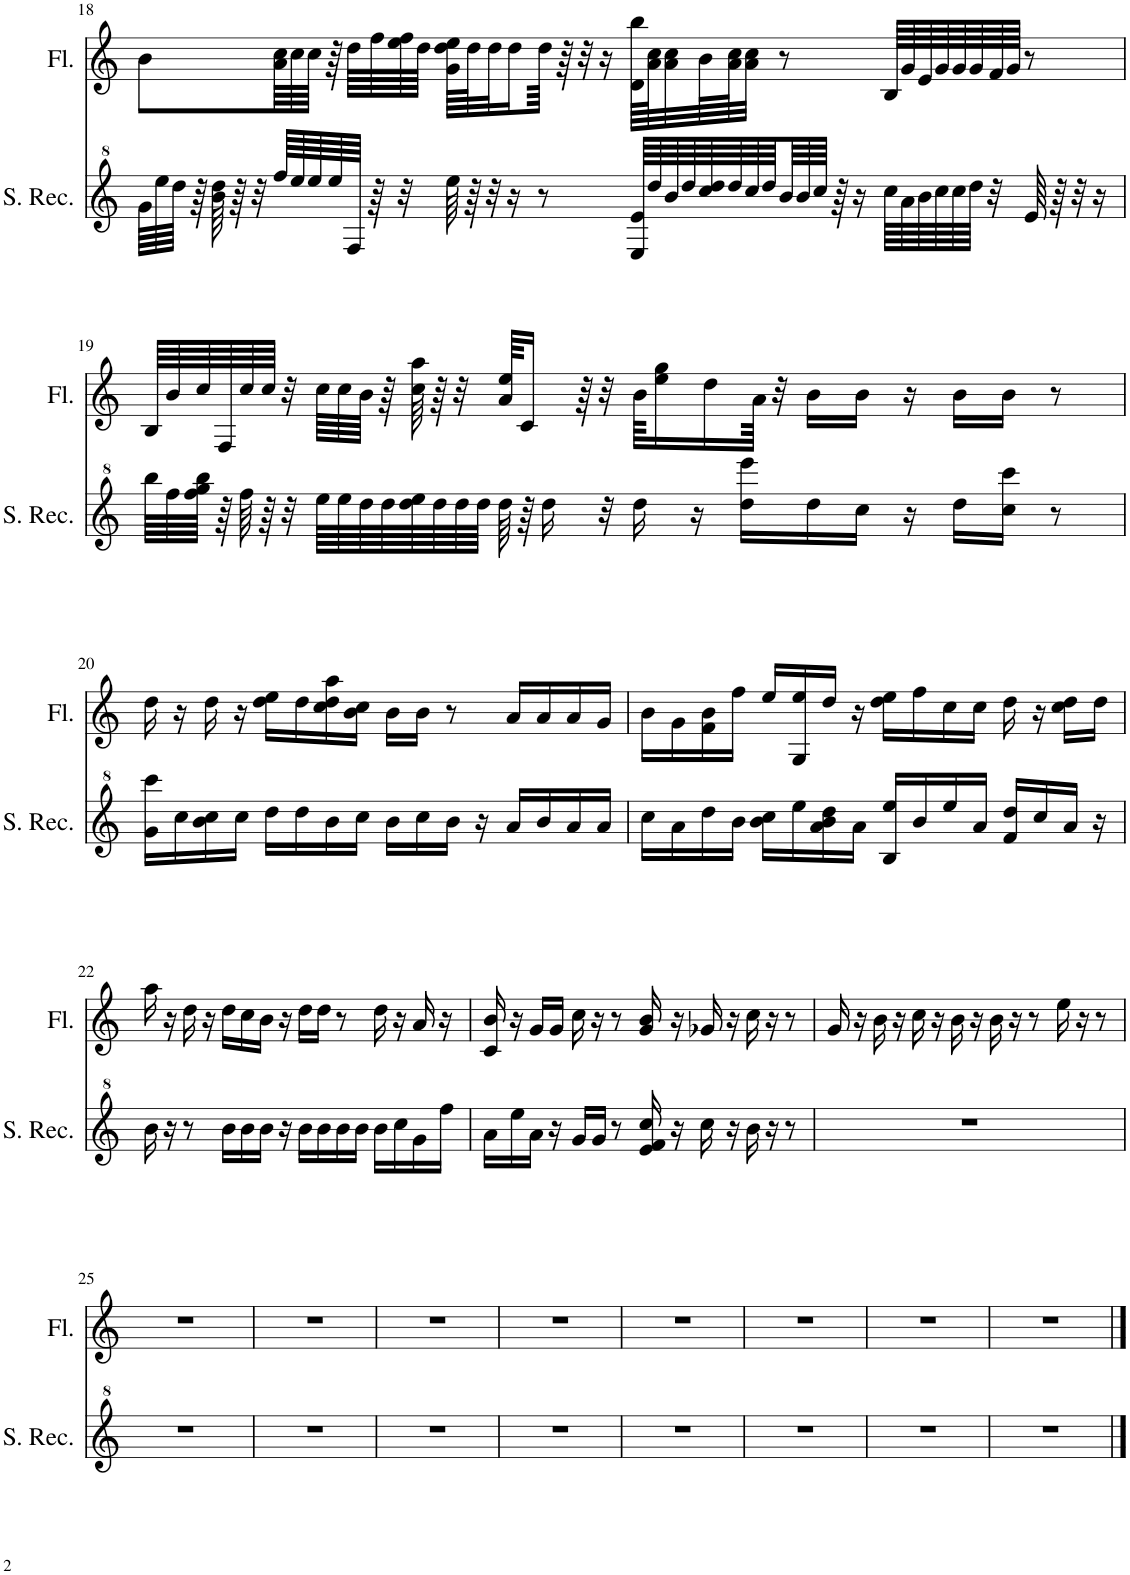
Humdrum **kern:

**kern	**kern
*part2	*part1
*staff2	*staff1
*I"Soprano Recorder	*I"Flute
*I'S. Rec.	*I'Fl.
!!LO:PB:g=z
*clefG^2	*clefG2
*k[]	*k[]
*M4/4	*M4/4
=18	=18
64gg\LLLL	8b\L
64eee\	.
64ddd\JJJJ	.
64r	.
64bb\ 64ddd\	.
64r	.
32r	.
64fff/LLLL	64a\ 64cc\LLL
64eee/	64cc\
64eee/	64cc\JJJJ
64eee/	64r
64f/JJJJ	64dd\LLLL
64r	64ff\
32r	64ee\ 64ff\
.	64dd\JJJJ
64eee\	64g\ 64dd\ 64ee\LLLL
64r	64dd\J
32r	32dd\J
16r	16dd\
8r	64dd\JJkk
.	64r
.	32r
.	16r
64e/ 64ee/LLLL	64d\ 64bb\LLLL
64ddd/	64a\ 64cc\J
64bb/	32a\ 32cc\
64ddd/	.
64ccc/ 64ddd/	64b\L
64ddd/	64a\ 64cc\J
64ccc/	32a\ 32cc\JJJ
64ddd/	.
64bb/	8r
64bb/	.
64ccc/JJJJ	.
64r	.
16r	.
64ccc\LLLL	64B/LLLL
64aa\	64g/
64bb\	64e/
64ccc\	64g/
64ccc\	64g/
64ddd\JJJJ	64g/
32r	64f/
.	64g/JJJJ
64ee/	8r
64r	.
32r	.
16r	.
!!LO:LB:g=z
=19	=19
64bbb\LLLL	64B/LLLL
64fff\	64b/
64fff\ 64ggg\ 64bbb\JJJJ	64cc/
64r	64F/
64fff\	64cc/
64r	64cc/JJJJ
32r	32r
64eee\LLLL	64cc\LLLL
64eee\	64cc\
64ddd\	64b\JJJJ
64ddd\	64r
64ddd\ 64eee\	64cc\ 64aa\
64ddd\	64r
64ddd\	32r
64ddd\JJJJ	.
64ddd\	64a/ 64ee/KKLL
64r	16c/JJ
16ddd\	.
.	64r
32r	32r
16ddd\	64b\KKLL
.	16ee\ 16gg\
16r	.
.	16dd\
16ddd\ 16eeee\LL	.
.	64a\JJkk
.	32r
16ddd\	16b\LL
16ccc\JJ	16b\JJ
16r	16r
16ddd\LL	16b\LL
16ccc\ 16cccc\JJ	16b\JJ
8r	8r
!!LO:LB:g=z
=20	=20
16gg\ 16cccc\LL	16dd\
16ccc\	16r
16bb\ 16ccc\	16dd\
16ccc\JJ	16r
16ddd\LL	16dd\ 16ee\LL
16ddd\	16dd\
16bb\	16cc\ 16dd\ 16aa\
16ccc\JJ	16b\ 16cc\JJ
16bb\LL	16b\LL
16ccc\	16b\JJ
16bb\JJ	8r
16r	.
16aa/LL	16a/LL
16bb/	16a/
16aa/	16a/
16aa/JJ	16g/JJ
=21	=21
16ccc\LL	16b\LL
16aa\	16g\
16ddd\	16f\ 16b\
16bb\JJ	16ff\JJ
16bb\ 16ccc\LL	16ee/LL
16eee\	16G/ 16ee/
16aa\ 16bb\ 16ddd\	16dd/JJ
16aa\JJ	16r
16b/ 16eee/LL	16dd\ 16ee\LL
16bb/	16ff\
16eee/	16cc\
16aa/JJ	16cc\JJ
16ff/ 16ddd/LL	16dd\
16ccc/	16r
16aa/JJ	16cc\ 16dd\LL
16r	16dd\JJ
!!LO:LB:g=z
=22	=22
16bb\	16aa\
16r	16r
8r	16dd\
.	16r
16bb\LL	16dd\LL
16bb\	16cc\
16bb\JJ	16b\JJ
16r	16r
16bb\LL	16dd\LL
16bb\	16dd\JJ
16bb\	8r
16bb\JJ	.
16bb\LL	16dd\
16ccc\	16r
16gg\	16a/
16fff\JJ	16r
=23	=23
16aa\LL	16c/ 16b/
16eee\	16r
16aa\JJ	16g/LL
16r	16g/JJ
16gg/LL	16cc\
16gg/JJ	16r
8r	8r
16ee/ 16ff/ 16ccc/	16g/ 16b/
16r	16r
16ccc\	16g-X/
16r	16r
16bb\	16cc\
16r	16r
8r	8r
=24	=24
1r	16g/
.	16r
.	16b\
.	16r
.	16cc\
.	16r
.	16b\
.	16r
.	16b\
.	16r
.	8r
.	16ee\
.	16r
.	8r
!!LO:LB:g=z
=25	=25
1r	1r
=26	=26
1r	1r
=27	=27
1r	1r
=28	=28
1r	1r
=29	=29
1r	1r
=30	=30
1r	1r
=31	=31
1r	1r
=32	=32
1r	1r
==	==
*-	*-
